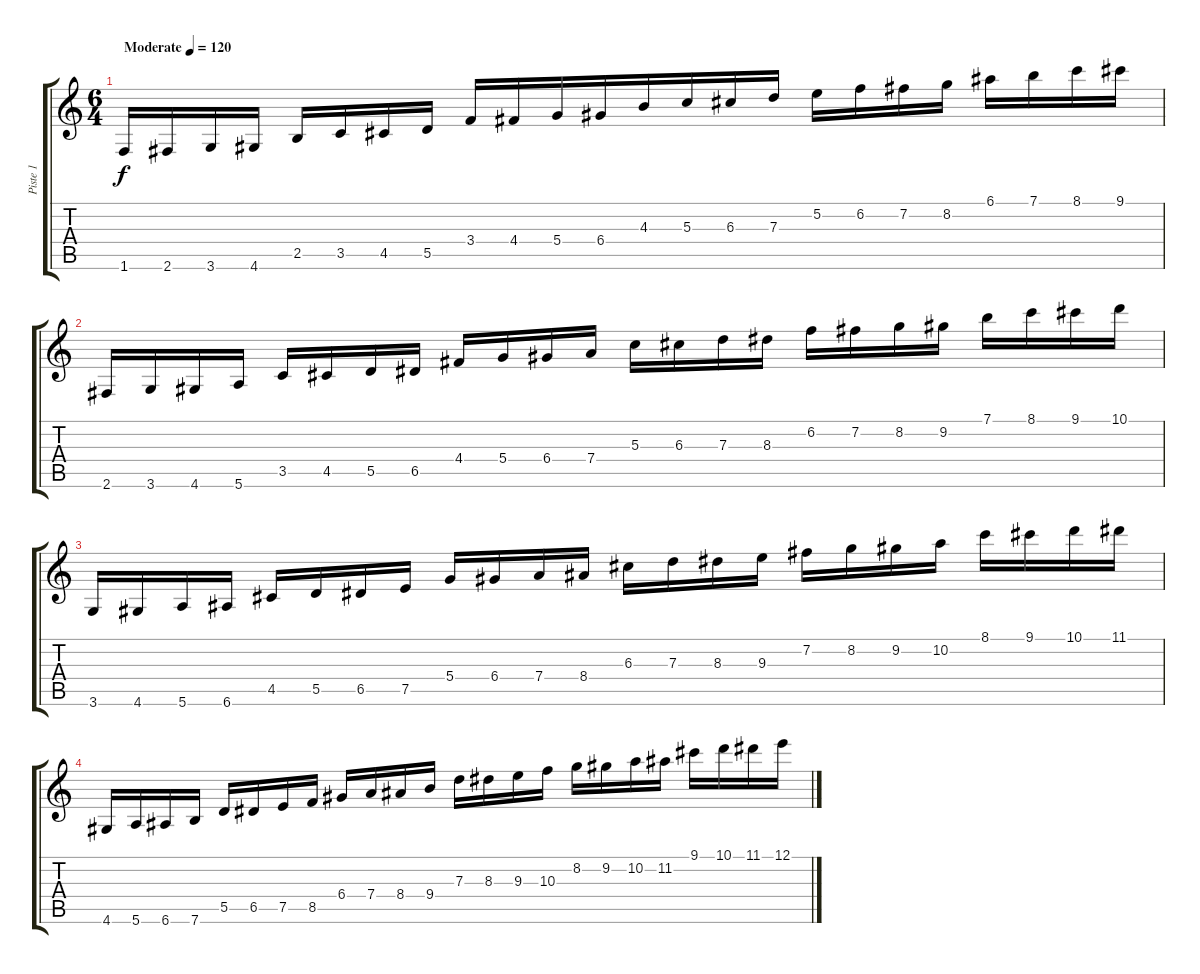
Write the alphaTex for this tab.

\track ("Piste 1" "Piste 1") {instrument acousticguitarsteel}
\staff {score tabs}
\tuning (E4 B3 G3 D3 A2 E2) {hide}
\ts (6 4)
\tempo (120 "Moderate")
\clef g2
\ks c
1.6.16{dy f instrument acousticguitarsteel beam merge} 2.6.16{beam merge} 3.6.16{beam merge} 4.6.16{beam split} 2.5.16{beam merge} 3.5.16{beam merge} 4.5.16{beam merge} 5.5.16{beam split} 3.4.16{beam merge} 4.4.16{beam merge} 5.4.16{beam merge} 6.4.16{beam merge} 4.3.16{beam merge} 5.3.16{beam merge} 6.3.16{beam merge} 7.3.16{beam split} 5.2.16{beam merge} 6.2.16{beam merge} 7.2.16{beam merge} 8.2.16{beam split} 6.1.16{beam merge} 7.1.16{beam merge} 8.1.16{beam merge} 9.1.16 |
2.6.16{beam merge} 3.6.16{beam merge} 4.6.16{beam merge} 5.6.16{beam split} 3.5.16{beam merge} 4.5.16{beam merge} 5.5.16{beam merge} 6.5.16{beam split} 4.4.16{beam merge} 5.4.16{beam merge} 6.4.16{beam merge} 7.4.16 5.3.16{beam merge} 6.3.16{beam merge} 7.3.16{beam merge} 8.3.16{beam split} 6.2.16{beam merge} 7.2.16{beam merge} 8.2.16{beam merge} 9.2.16{beam split} 7.1.16{beam merge} 8.1.16{beam merge} 9.1.16{beam merge} 10.1.16 |
3.6.16{beam merge} 4.6.16{beam merge} 5.6.16{beam merge} 6.6.16{beam split} 4.5.16 5.5.16 6.5.16 7.5.16{beam split} 5.4.16 6.4.16 7.4.16 8.4.16 6.3.16 7.3.16 8.3.16 9.3.16{beam split} 7.2.16 8.2.16 9.2.16 10.2.16{beam split} 8.1.16 9.1.16 10.1.16 11.1.16 |
4.6.16{beam merge} 5.6.16{beam merge} 6.6.16{beam merge} 7.6.16{beam split} 5.5.16 6.5.16 7.5.16 8.5.16{beam split} 6.4.16{beam merge} 7.4.16{beam merge} 8.4.16{beam merge} 9.4.16 7.3.16 8.3.16 9.3.16 10.3.16{beam split} 8.2.16 9.2.16 10.2.16 11.2.16{beam split} 9.1.16 10.1.16 11.1.16 12.1.16
